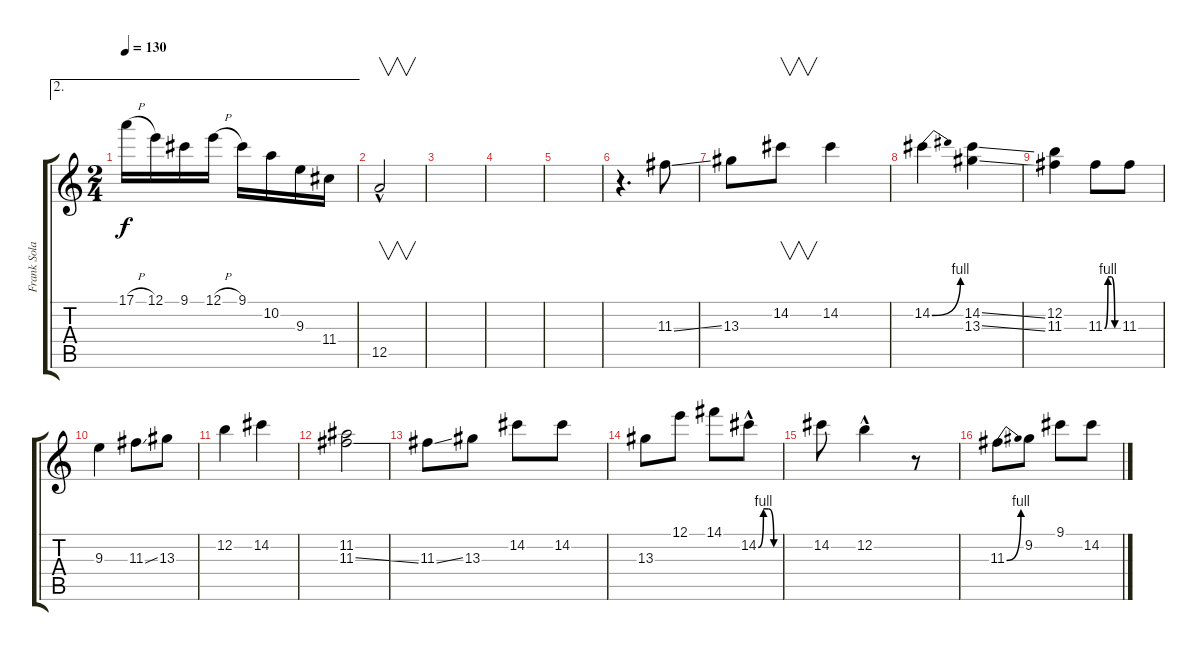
\track ("Frank Solari" "Frank Sola") {instrument overdrivenguitar}
\staff {score tabs}
\tuning (E4 B3 G3 D3 A2 E2) {hide}
\ae 2
\ts (2 4)
\tempo 130
\clef g2
\ks c
17.1{h}.16{dy f} 12.1.16 9.1.16 12.1{h}.16 9.1.16 10.2.16 9.3.16 11.4.16 |
12.5{hac}.2{v} |
|
|
|
r.4{d} 11.3{ss}.8 |
13.3.8 14.2.8{v} 14.2.4 |
14.2{be (bend 0 0 60 4)}.4 (14.2{ss} 13.3{ss}).4 |
(12.2 11.3).4 11.3{be (custom 0 0 15 4 30 4 45 0 60 0)}.8 11.3.8 |
9.3.4 11.3{ss}.8 13.3.8 |
12.2.4 14.2.4 |
(11.2 11.3{ss}).2 |
11.3{ss}.8 13.3.8 14.2.8 14.2.8 |
13.3.8 12.1.8 14.1.8 14.2{be (custom 0 0 15 4 30 4 45 0 60 0) hac}.8 |
14.2.8 12.2{hac}.4 r.8 |
11.3{be (bend 0 0 60 4)}.8 9.2.8 9.1.8 14.2.8
